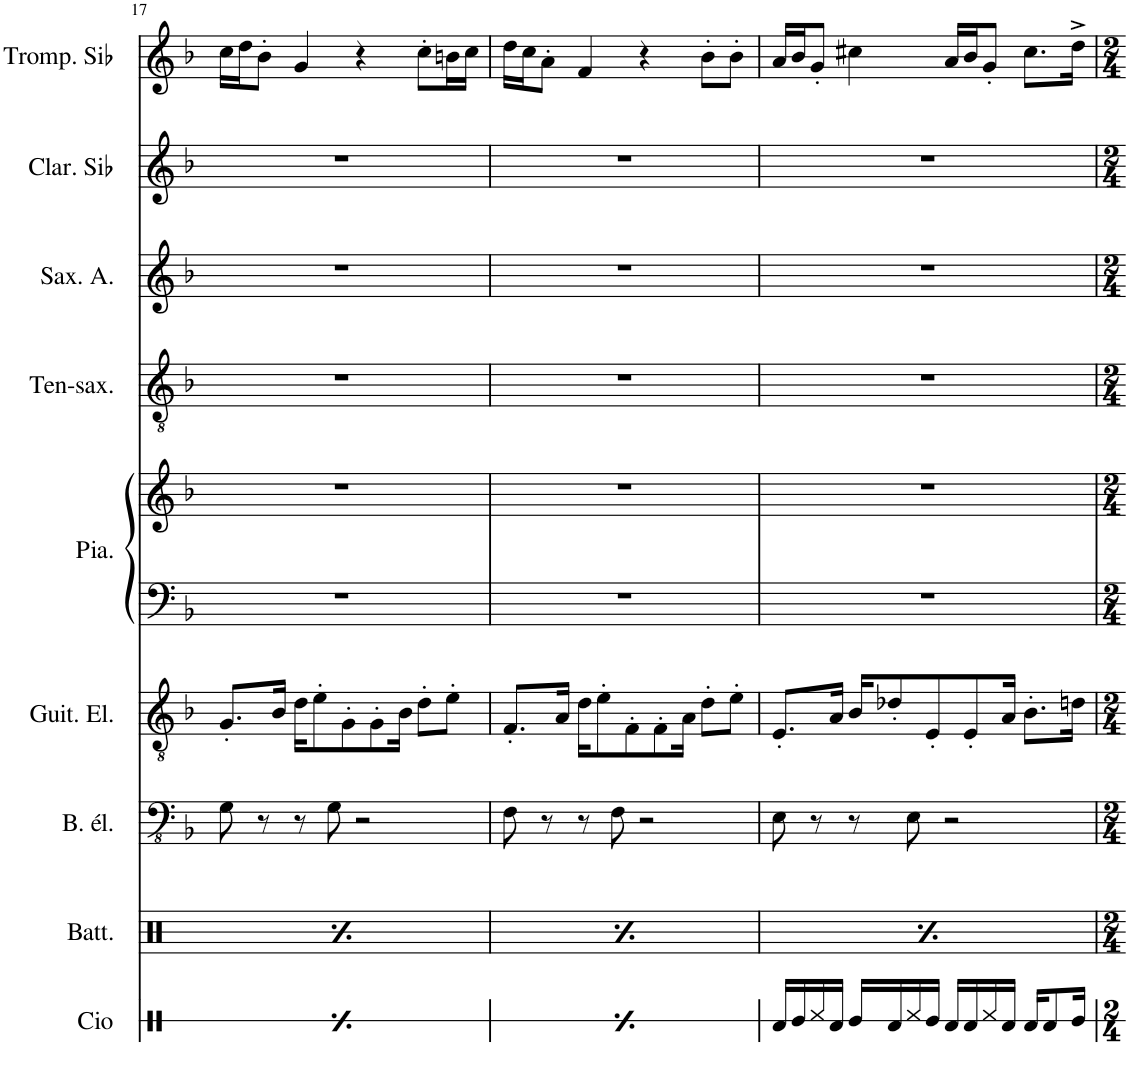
**kern	**kern	**kern	**kern	**kern	**kern	**kern	**kern	**kern	**kern	**kern
*part10	*part9	*part8	*part7	*part6	*part5	*part5	*part4	*part3	*part2	*part1
*staff11	*staff10	*staff9	*staff8	*staff7	*staff6	*staff5	*staff4	*staff3	*staff2	*staff1
*I"Congas	*I"Batterie	*I"Trombon	*I"Basse électrique	*I"Guitare électrique	*I"Piano	*	*I"Tenorsaxofon	*I"Saxophone Alto	*I"Clarinette en Sib	*I"Trompette en Sib
*	*I'Batt.	*I'Tbn.	*I'B. él.	*I'Guit. El.	*I'Pia.	*	*I'Ten-sax.	*I'Sax. A.	*I'Clar. Sib	*I'Tromp. Sib
!!LO:PB:g=z
*clefX	*clefX	*clefF4	*clefFv4	*clefGv2	*clefF4	*clefG2	*clefGv2	*clefG2	*clefG2	*clefG2
*	*	*	*	*	*	*	*Trd8c14	*Trd5c9	*Trd1c2	*Trd1c2
*k[]	*k[]	*k[b-]	*k[b-]	*k[b-]	*k[b-]	*k[b-]	*k[b-]	*k[b-]	*k[b-]	*k[b-]
*M4/4	*M4/4	*M4/4	*M4/4	*M4/4	*M4/4	*M4/4	*M4/4	*M4/4	*M4/4	*M4/4
=17	=17	=17	=17	=17	=17	=17	=17	=17	=17	=17
*	*^	*	*	*	*	*	*	*	*	*
16Rd/LL	16Rgg/LL	8Rf\	8G	8GG\	8.G'/L	1r	1r	1r	1r	1r	16cc\LL
16Re/	16Rgg/	.	.	.	.	.	.	.	.	.	16dd\J
16Rf/	16Rff/	4ryy	8r	8r	.	.	.	.	.	.	8b-'\J
16Rd/JJ	16Rgg/JJ	.	.	.	16B-/Jk	.	.	.	.	.	.
16Re/LL	16Rgg/LL	.	8r	8r	16d\KL	.	.	.	.	.	4g/
16Rd/	16Rgg/	.	.	.	8e'\	.	.	.	.	.	.
16Rf/	16Rff/	8Rf\	8G	8GG\	.	.	.	.	.	.	.
16Re/JJ	16Rgg/JJ	.	.	.	8G'\	.	.	.	.	.	.
16Rd/LL	16Rgg/LL	2ryy	2r	2r	.	.	.	.	.	.	4r
16Rd/	16Rgg/	.	.	.	8G'\	.	.	.	.	.	.
16Rf/	16Rff/	.	.	.	.	.	.	.	.	.	.
16Rd/JJ	16Rgg/JJ	.	.	.	16B-\Jk	.	.	.	.	.	.
16Re/LL	16Rgg/LL	.	.	.	8d'\L	.	.	.	.	.	8cc'\L
16Rd/	16Rgg/	.	.	.	.	.	.	.	.	.	.
16Rf/	16Rff/	.	.	.	8e'\J	.	.	.	.	.	16bn\L
16Rd/JJ	16Rgg/JJ	.	.	.	.	.	.	.	.	.	16cc\JJ
=18	=18	=18	=18	=18	=18	=18	=18	=18	=18	=18	=18
16Rd/LL	16Rgg/LL	8Rf\	8F	8FF\	8.F'/L	1r	1r	1r	1r	1r	16dd\LL
16Re/	16Rgg/	.	.	.	.	.	.	.	.	.	16cc\J
16Rf/	16Rff/	4ryy	8r	8r	.	.	.	.	.	.	8a'\J
16Rd/JJ	16Rgg/JJ	.	.	.	16A/Jk	.	.	.	.	.	.
16Re/LL	16Rgg/LL	.	8r	8r	16d\KL	.	.	.	.	.	4f/
16Rd/	16Rgg/	.	.	.	8e'\	.	.	.	.	.	.
16Rf/	16Rff/	8Rf\	8F	8FF\	.	.	.	.	.	.	.
16Re/JJ	16Rgg/JJ	.	.	.	8F'\	.	.	.	.	.	.
16Rd/LL	16Rgg/LL	2ryy	2r	2r	.	.	.	.	.	.	4r
16Rd/	16Rgg/	.	.	.	8F'\	.	.	.	.	.	.
16Rf/	16Rff/	.	.	.	.	.	.	.	.	.	.
16Rd/JJ	16Rgg/JJ	.	.	.	16A\Jk	.	.	.	.	.	.
16Re/LL	16Rgg/LL	.	.	.	8d'\L	.	.	.	.	.	8b-'\L
16Rd/	16Rgg/	.	.	.	.	.	.	.	.	.	.
16Rf/	16Rff/	.	.	.	8e'\J	.	.	.	.	.	8b-'\J
16Rd/JJ	16Rgg/JJ	.	.	.	.	.	.	.	.	.	.
=19	=19	=19	=19	=19	=19	=19	=19	=19	=19	=19	=19
16Rd/LL	16Rgg/LL	8Rf\	8E	8EE\	8.E'/L	1r	1r	1r	1r	1r	16a/LL
16Re/	16Rgg/	.	.	.	.	.	.	.	.	.	16b-/J
16Rf/	16Rff/	4ryy	8r	8r	.	.	.	.	.	.	8g'/J
16Rd/JJ	16Rgg/JJ	.	.	.	16A/Jk	.	.	.	.	.	.
16Re/LL	16Rgg/LL	.	8r	8r	16B-/KL	.	.	.	.	.	4cc#X\
16Rd/	16Rgg/	.	.	.	8d-X'/	.	.	.	.	.	.
16Rf/	16Rff/	8Rf\	8E	8EE\	.	.	.	.	.	.	.
16Re/JJ	16Rgg/JJ	.	.	.	8E'/	.	.	.	.	.	.
16Rd/LL	16Rgg/LL	2ryy	2r	2r	.	.	.	.	.	.	16a/LL
16Rd/	16Rgg/	.	.	.	8E'/	.	.	.	.	.	16b-/J
16Rf/	16Rff/	.	.	.	.	.	.	.	.	.	8g'/J
16Rd/JJ	16Rgg/JJ	.	.	.	16A/Jk	.	.	.	.	.	.
16Rd/KL	16Rgg/LL	.	.	.	8.B-'\L	.	.	.	.	.	8.cc#\L
8Rd/	16Rgg/	.	.	.	.	.	.	.	.	.	.
.	16Rff/	.	.	.	.	.	.	.	.	.	.
16Re/Jk	16Rgg/JJ	.	.	.	16dn\Jk	.	.	.	.	.	16dd^\Jk
*	*v	*v	*	*	*	*	*	*	*	*	*
=	=	=	=	=	=	=	=	=	=	=
*-	*-	*-	*-	*-	*-	*-	*-	*-	*-	*-
